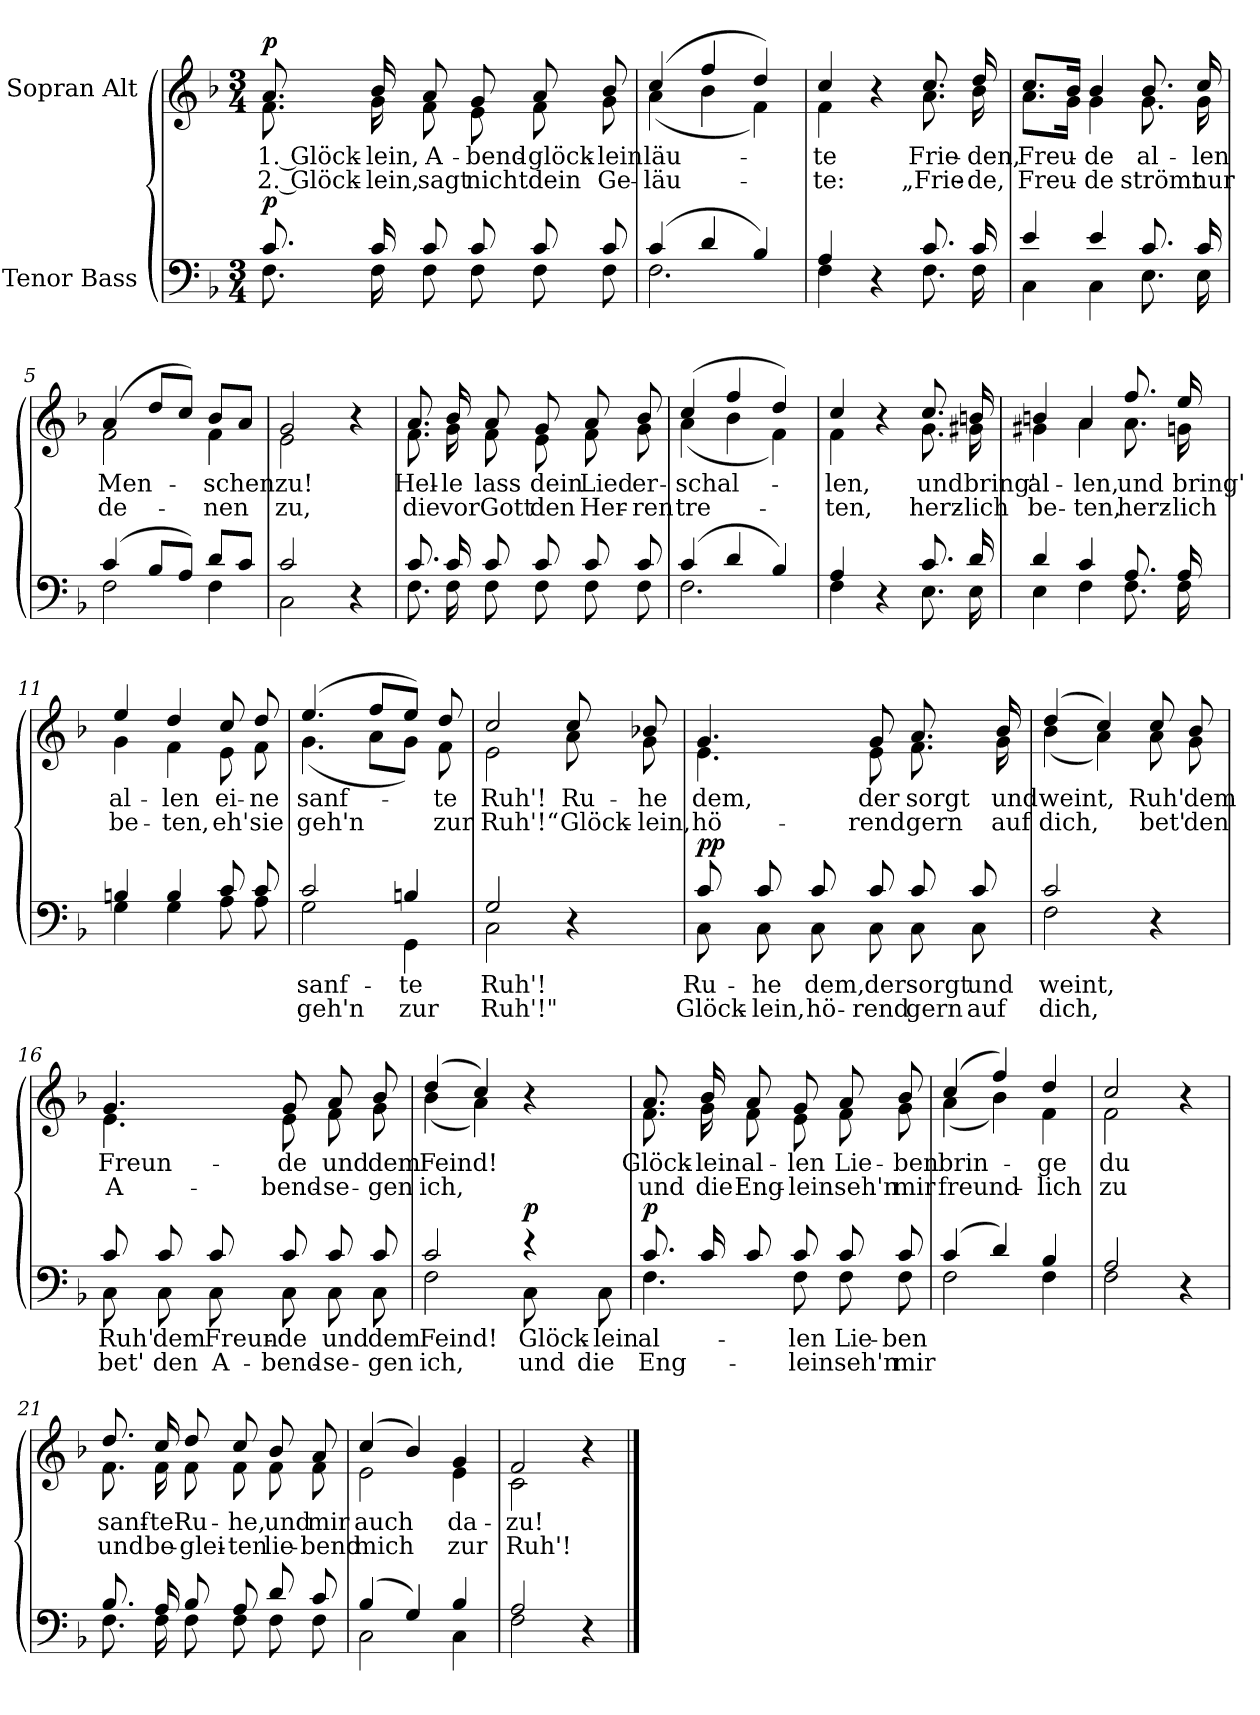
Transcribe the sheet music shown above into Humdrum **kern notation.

**kern	**text	**text	**dynam	**kern	**text	**text	**dynam
*part2	*part2	*part2	*part2	*part1	*part1	*part1	*part1
*staff2	*staff2	*staff2	*staff2	*staff1	*staff1	*staff1	*staff1
*I"Tenor Bass	*	*	*	*I"Sopran Alt	*	*	*
*clefF4	*	*	*	*clefG2	*	*	*
*k[b-]	*	*	*	*k[b-]	*	*	*
*M3/4	*	*	*	*M3/4	*	*	*
=1	=1	=1	=1	=1	=1	=1	=1
*^	*	*	*	*	*	*	*
!	!	!	!	!	!LO:TX:a:B:t=Mäßig langsam	!	!	!
!	!	!	!	!LO:DY:a	!	!LO:LY:b	!LO:LY:b	!LO:DY:a
*	*	*	*	*	*^	*	*	*
8.c/	8.F\	.	.	p	8.a/	8.f\	1. Glöck-	2. Glöck-	p
!	!	!	!	!	!	!	!LO:LY:b	!LO:LY:b	!
16c/	16F\	.	.	.	16b-/	16g\	-lein,	-lein,	.
!	!	!	!	!	!	!	!LO:LY:b	!LO:LY:b	!
8c/	8F\	.	.	.	8a/	8f\	A-	sagt	.
!	!	!	!	!	!	!	!LO:LY:b	!LO:LY:b	!
8c/	8F\	.	.	.	8g/	8e\	-bend-	nicht	.
!	!	!	!	!	!	!	!LO:LY:b	!LO:LY:b	!
8c/	8F\	.	.	.	8a/	8f\	-glöck-	dein	.
!	!	!	!	!	!	!	!LO:LY:b	!LO:LY:b	!
8c/	8F\	.	.	.	8b-/	8g\	-lein	Ge-	.
=2	=2	=2	=2	=2	=2	=2	=2	=2	=2
!	!	!	!	!	!	!	!LO:LY:b	!LO:LY:b	!
(4c/	2.F\	.	.	.	(4cc/	(4a\	läu-	-läu-	.
4d/	.	.	.	.	4ff/	4b-\	.	.	.
4B-/)	.	.	.	.	4dd/)	4f\)	.	.	.
=3	=3	=3	=3	=3	=3	=3	=3	=3	=3
!	!	!	!	!	!	!	!LO:LY:b	!LO:LY:b	!
4A/	4F\	.	.	.	4cc/	4f\	-te	-te:	.
4r	4ryy	.	.	.	4r	4ryy	.	.	.
!	!	!	!	!	!	!	!LO:LY:b	!LO:LY:b	!
8.c/	8.F\	.	.	.	8.cc/	8.a\	Frie-	„Frie-	.
!	!	!	!	!	!	!	!LO:LY:b	!LO:LY:b	!
16c/	16F\	.	.	.	16dd/	16b-\	-den,	-de,	.
!!LO:LB:g=z	!!
=4	=4	=4	=4	=4	=4	=4	=4	=4	=4
!	!	!	!	!	!	!	!LO:LY:b	!LO:LY:b	!
4e/	4C\	.	.	.	8.cc/L	8.a\L	Freu-	Freu-	.
.	.	.	.	.	16b-/Jk	16g\Jk	.	.	.
!	!	!	!	!	!	!	!LO:LY:b	!LO:LY:b	!
4e/	4C\	.	.	.	4b-/	4g\	-de	-de	.
!	!	!	!	!	!	!	!LO:LY:b	!LO:LY:b	!
8.c/	8.E\	.	.	.	8.b-/	8.g\	al-	strömt	.
!	!	!	!	!	!	!	!LO:LY:b	!LO:LY:b	!
16c/	16E\	.	.	.	16cc/	16g\	-len	nur	.
=5	=5	=5	=5	=5	=5	=5	=5	=5	=5
!	!	!	!	!	!	!	!LO:LY:b	!LO:LY:b	!
(4c/	2F\	.	.	.	(4a/	2f\	Men-	de-	.
8B-/L	.	.	.	.	8dd/L	.	.	.	.
8A/J)	.	.	.	.	8cc/J)	.	.	.	.
!	!	!	!	!	!	!	!LO:LY:b	!LO:LY:b	!
8d/L	4F\	.	.	.	8b-/L	4f\	-schen	-nen	.
8c/J	.	.	.	.	8a/J	.	.	.	.
=6	=6	=6	=6	=6	=6	=6	=6	=6	=6
!	!	!	!	!	!	!	!LO:LY:b	!LO:LY:b	!
2c/	2C\	.	.	.	2g/	2e\	zu!	zu,	.
4r	4ryy	.	.	.	4r	4ryy	.	.	.
=7	=7	=7	=7	=7	=7	=7	=7	=7	=7
!	!	!	!	!	!	!	!LO:LY:b	!LO:LY:b	!
8.c/	8.F\	.	.	.	8.a/	8.f\	Hel-	die	.
!	!	!	!	!	!	!	!LO:LY:b	!LO:LY:b	!
16c/	16F\	.	.	.	16b-/	16g\	-le	vor	.
!	!	!	!	!	!	!	!LO:LY:b	!LO:LY:b	!
8c/	8F\	.	.	.	8a/	8f\	lass	Gott	.
!	!	!	!	!	!	!	!LO:LY:b	!LO:LY:b	!
8c/	8F\	.	.	.	8g/	8e\	dein	den	.
!	!	!	!	!	!	!	!LO:LY:b	!LO:LY:b	!
8c/	8F\	.	.	.	8a/	8f\	Lied	Her-	.
!	!	!	!	!	!	!	!LO:LY:b	!LO:LY:b	!
8c/	8F\	.	.	.	8b-/	8g\	er-	-ren	.
!!LO:LB:g=z	!!
=8	=8	=8	=8	=8	=8	=8	=8	=8	=8
!	!	!	!	!	!	!	!LO:LY:b	!LO:LY:b	!
(4c/	2.F\	.	.	.	(4cc/	(4a\	-schal-	tre-	.
4d/	.	.	.	.	4ff/	4b-\	.	.	.
4B-/)	.	.	.	.	4dd/)	4f\)	.	.	.
=9	=9	=9	=9	=9	=9	=9	=9	=9	=9
!	!	!	!	!	!	!	!LO:LY:b	!LO:LY:b	!
4A/	4F\	.	.	.	4cc/	4f\	-len,	-ten,	.
4r	4ryy	.	.	.	4r	4ryy	.	.	.
!	!	!	!	!	!	!	!LO:LY:b	!LO:LY:b	!
8.c/	8.E\	.	.	.	8.cc/	8.g\	und	herz-	.
!	!	!	!	!	!	!	!LO:LY:b	!LO:LY:b	!
16d/	16E\	.	.	.	16bn/	16g#X\	bring'	-lich	.
=10	=10	=10	=10	=10	=10	=10	=10	=10	=10
!	!	!	!	!	!	!	!LO:LY:b	!LO:LY:b	!
4d/	4E\	.	.	.	4bn/	4g#X\	al-	be-	.
!	!	!	!	!	!	!	!LO:LY:b	!LO:LY:b	!
4c/	4F\	.	.	.	4a/	4a\	-len,	-ten,	.
!	!	!	!	!	!	!	!LO:LY:b	!LO:LY:b	!
8.A/	8.F\	.	.	.	8.ff/	8.a\	und	herz-	.
!	!	!	!	!	!	!	!LO:LY:b	!LO:LY:b	!
16A/	16F\	.	.	.	16ee/	16gn\	bring'	-lich	.
=11	=11	=11	=11	=11	=11	=11	=11	=11	=11
!	!	!	!	!	!	!	!LO:LY:b	!LO:LY:b	!
4Bn/	4G\	.	.	.	4ee/	4g\	al-	be-	.
!	!	!	!	!	!	!	!LO:LY:b	!LO:LY:b	!
4B/	4G\	.	.	.	4dd/	4f\	-len	-ten,	.
!	!	!	!	!	!	!	!LO:LY:b	!LO:LY:b	!
8c/	8A\	.	.	.	8cc/	8e\	ei-	eh'	.
!	!	!	!	!	!	!	!LO:LY:b	!LO:LY:b	!
8c/	8A\	.	.	.	8dd/	8f\	-ne	sie	.
!!LO:PB:g=z	!!
=12	=12	=12	=12	=12	=12	=12	=12	=12	=12
!	!	!LO:LY:b	!LO:LY:b	!	!	!	!LO:LY:b	!LO:LY:b	!
2c/	2G\	sanf-	geh'n	.	(4.ee/	(4.g\	sanf-	-geh'n	.
.	.	.	.	.	8ff/L	8a\L	.	.	.
!	!	!LO:LY:b	!LO:LY:b	!	!	!	!	!	!
4Bn/	4GG\	-te	zur	.	8ee/J)	8g\J)	.	.	.
!	!	!	!	!	!	!	!LO:LY:b	!LO:LY:b	!
.	.	.	.	.	8dd/	8f\	-te	zur	.
=13	=13	=13	=13	=13	=13	=13	=13	=13	=13
!	!	!LO:LY:b	!LO:LY:b	!	!	!	!LO:LY:b	!LO:LY:b	!
2G/	2C\	Ruh'!	Ruh'!"	.	2cc/	2e\	Ruh'!	Ruh'!“	.
!	!	!	!	!	!	!	!LO:LY:b	!LO:LY:b	!
4r	4ryy	.	.	.	8cc/	8a\	Ru-	Glöck-	.
!	!	!	!	!	!	!	!LO:LY:b	!LO:LY:b	!
.	.	.	.	.	8b-X/	8g\	-he	-lein,	.
=14	=14	=14	=14	=14	=14	=14	=14	=14	=14
!	!	!LO:LY:b	!LO:LY:b	!LO:DY:a	!	!	!LO:LY:b	!LO:LY:b	!
8c/	8C\	Ru-	Glöck-	pp	4.g/	4.e\	dem,	hö-	.
!	!	!LO:LY:b	!LO:LY:b	!	!	!	!	!	!
8c/	8C\	-he	-lein,	.	.	.	.	.	.
!	!	!LO:LY:b	!LO:LY:b	!	!	!	!	!	!
8c/	8C\	dem,	hö-	.	.	.	.	.	.
!	!	!LO:LY:b	!LO:LY:b	!	!	!	!LO:LY:b	!LO:LY:b	!
8c/	8C\	der	-rend	.	8g/	8e\	der	-rend	.
!	!	!LO:LY:b	!LO:LY:b	!	!	!	!LO:LY:b	!LO:LY:b	!
8c/	8C\	sorgt	gern	.	8.a/	8.f\	sorgt	gern	.
!	!	!LO:LY:b	!LO:LY:b	!	!	!	!	!	!
8c/	8C\	und	auf	.	.	.	.	.	.
!	!	!	!	!	!	!	!LO:LY:b	!LO:LY:b	!
.	.	.	.	.	16b-/	16g\	und	auf	.
=15	=15	=15	=15	=15	=15	=15	=15	=15	=15
!	!	!LO:LY:b	!LO:LY:b	!	!	!	!LO:LY:b	!LO:LY:b	!
2c/	2F\	weint,	dich,	.	(4dd/	(4b-\	weint,	dich,	.
.	.	.	.	.	4cc/)	4a\)	.	.	.
!	!	!	!	!	!	!	!LO:LY:b	!LO:LY:b	!
4r	4ryy	.	.	.	8cc/	8a\	Ruh'	bet'	.
!	!	!	!	!	!	!	!LO:LY:b	!LO:LY:b	!
.	.	.	.	.	8b-/	8g\	dem	den	.
!!LO:LB:g=z	!!
=16	=16	=16	=16	=16	=16	=16	=16	=16	=16
!	!	!LO:LY:b	!LO:LY:b	!	!	!	!LO:LY:b	!LO:LY:b	!
8c/	8C\	Ruh'	bet'	.	4.g/	4.e\	Freun-	A-	.
!	!	!LO:LY:b	!LO:LY:b	!	!	!	!	!	!
8c/	8C\	dem	den	.	.	.	.	.	.
!	!	!LO:LY:b	!LO:LY:b	!	!	!	!	!	!
8c/	8C\	Freun-	A-	.	.	.	.	.	.
!	!	!LO:LY:b	!LO:LY:b	!	!	!	!LO:LY:b	!LO:LY:b	!
8c/	8C\	-de	-bend-	.	8g/	8e\	-de	-bend-	.
!	!	!LO:LY:b	!LO:LY:b	!	!	!	!LO:LY:b	!LO:LY:b	!
8c/	8C\	und	-se-	.	8a/	8f\	und	-se-	.
!	!	!LO:LY:b	!LO:LY:b	!	!	!	!LO:LY:b	!LO:LY:b	!
8c/	8C\	dem	-gen	.	8b-/	8g\	dem	-gen	.
=17	=17	=17	=17	=17	=17	=17	=17	=17	=17
!	!	!LO:LY:b	!LO:LY:b	!	!	!	!LO:LY:b	!LO:LY:b	!
2c/	2F\	Feind!	ich,	.	(4dd/	(4b-\	Feind!	ich,	.
.	.	.	.	.	4cc/)	4a\)	.	.	.
!	!	!LO:LY:b	!LO:LY:b	!LO:DY:b	!	!	!	!	!
4r	8C\	Glöck-	und	p	4r	4ryy	.	.	.
!	!	!LO:LY:b	!LO:LY:b	!	!	!	!	!	!
.	8C\	-lein	die	.	.	.	.	.	.
=18	=18	=18	=18	=18	=18	=18	=18	=18	=18
!	!	!LO:LY:b	!LO:LY:b	!LO:DY:a	!	!	!LO:LY:b	!LO:LY:b	!
8.c/	4.F\	al-	Eng-	p	8.a/	8.f\	Glöck-	und	.
!	!	!	!	!	!	!	!LO:LY:b	!LO:LY:b	!
16c/	.	.	.	.	16b-/	16g\	-lein	die	.
!	!	!	!	!	!	!	!LO:LY:b	!LO:LY:b	!
8c/	.	.	.	.	8a/	8f\	al-	Eng-	.
!	!	!LO:LY:b	!LO:LY:b	!	!	!	!LO:LY:b	!LO:LY:b	!
8c/	8F\	-len	-lein	.	8g/	8e\	-len	-lein	.
!	!	!LO:LY:b	!LO:LY:b	!	!	!	!LO:LY:b	!LO:LY:b	!
8c/	8F\	Lie-	seh'n	.	8a/	8f\	Lie-	seh'n	.
!	!	!LO:LY:b	!LO:LY:b	!	!	!	!LO:LY:b	!LO:LY:b	!
8c/	8F\	-ben	mir	.	8b-/	8g\	-ben	mir	.
!!LO:LB:g=z	!!
=19	=19	=19	=19	=19	=19	=19	=19	=19	=19
!	!	!	!	!	!	!	!LO:LY:b	!LO:LY:b	!
(4c/	2F\	.	.	.	(4cc/	(4a\	brin-	freund-	.
4d/)	.	.	.	.	4ff/)	4b-\)	.	.	.
!	!	!	!	!	!	!	!LO:LY:b	!LO:LY:b	!
4B-/	4F\	.	.	.	4dd/	4f\	-ge	lich	.
=20	=20	=20	=20	=20	=20	=20	=20	=20	=20
!	!	!	!	!	!	!	!LO:LY:b	!LO:LY:b	!
2A/	2F\	.	.	.	2cc/	2f\	du	zu	.
4r	4ryy	.	.	.	4r	4ryy	.	.	.
=21	=21	=21	=21	=21	=21	=21	=21	=21	=21
!	!	!	!	!	!	!	!LO:LY:b	!LO:LY:b	!
8.B-/	8.F\	.	.	.	8.dd/	8.f\	sanf-	und	.
!	!	!	!	!	!	!	!LO:LY:b	!LO:LY:b	!
16A/	16F\	.	.	.	16cc/	16f\	-te	be-	.
!	!	!	!	!	!	!	!LO:LY:b	!LO:LY:b	!
8B-/	8F\	.	.	.	8dd/	8f\	Ru-	-glei-	.
!	!	!	!	!	!	!	!LO:LY:b	!LO:LY:b	!
8A/	8F\	.	.	.	8cc/	8f\	-he,	-ten	.
!	!	!	!	!	!	!	!LO:LY:b	!LO:LY:b	!
8d/	8F\	.	.	.	8b-/	8f\	und	lie-	.
!	!	!	!	!	!	!	!LO:LY:b	!LO:LY:b	!
8c/	8F\	.	.	.	8a/	8f\	mir	-bend	.
=22	=22	=22	=22	=22	=22	=22	=22	=22	=22
!	!	!	!	!	!	!	!LO:LY:b	!LO:LY:b	!
(4B-/	2C\	.	.	.	(4cc/	2e\	auch	mich	.
4G/)	.	.	.	.	4b-/)	.	.	.	.
!	!	!	!	!	!	!	!LO:LY:b	!LO:LY:b	!
4B-/	4C\	.	.	.	4g/	4e\	da-	zur	.
=23	=23	=23	=23	=23	=23	=23	=23	=23	=23
!	!	!	!	!	!	!	!LO:LY:b	!LO:LY:b	!
2A/	2F\	.	.	.	2f/	2c\	-zu!	Ruh'!	.
4r	4ryy	.	.	.	4r	4ryy	.	.	.
*v	*v	*	*	*	*	*	*	*	*
*	*	*	*	*v	*v	*	*	*
==	==	==	==	==	==	==	==
*-	*-	*-	*-	*-	*-	*-	*-
